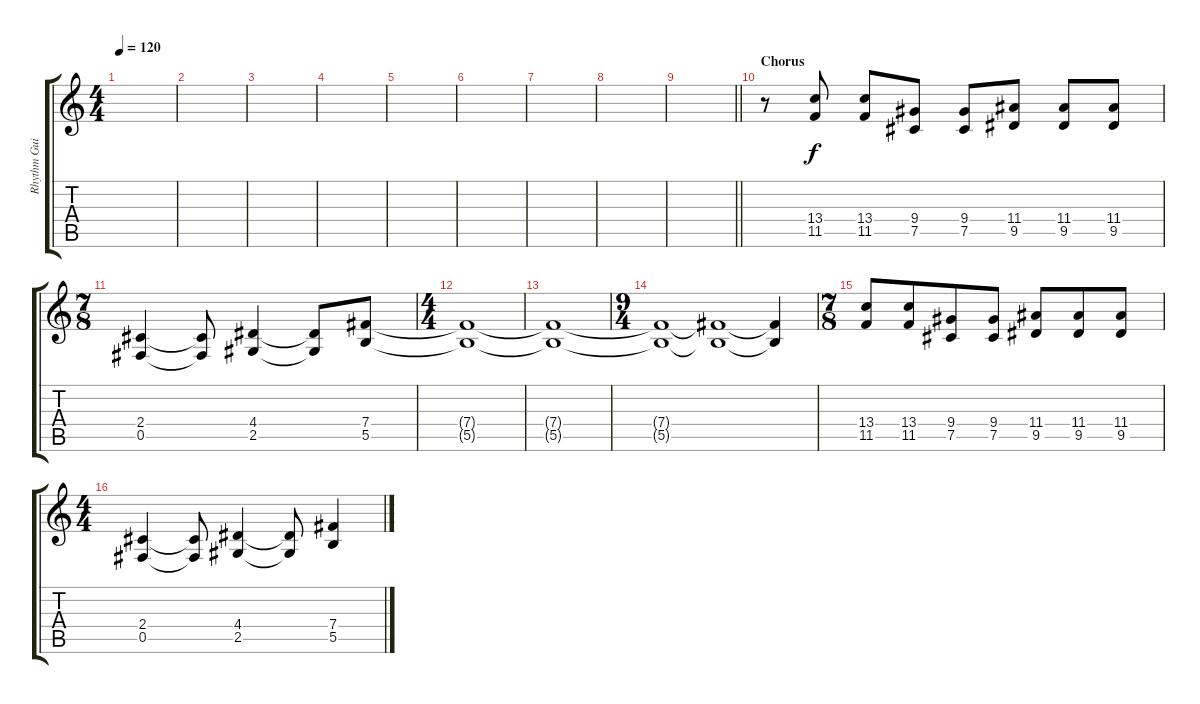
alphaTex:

\track ("Rhythm Guitar" "Rhythm Gui") {instrument distortionguitar}
\staff {score tabs}
\tuning (Db4 Ab3 E3 B2 Gb2 Db2) {hide}
\ts (4 4)
\tempo 120
\clef g2
\ks c
|
|
|
|
|
|
|
|
\barLineRight lightlight
|
\section ("" "Chorus")
r.8{volume 10} (13.4 11.5).8 (13.4 11.5).8 (9.4 7.5).8 (9.4 7.5).8 (11.4 9.5).8 (11.4 9.5).8 (11.4 9.5).8 |
\ts (7 8)
(2.4 0.5).4 (2.4{t} 0.5{t}).8 (4.4 2.5).4 (4.4{t} 2.5{t}).8 (7.4 5.5).8 |
\ts (4 4)
(7.4{t} 5.5{t}).1 |
(7.4{t} 5.5{t}).1 |
\ts (9 4)
(7.4{t} 5.5{t}).1 (7.4{t} 5.5{t}).1 (7.4{t} 5.5{t}).4 |
\ts (7 8)
(13.4 11.5).8 (13.4 11.5).8 (9.4 7.5).8 (9.4 7.5).8 (11.4 9.5).8 (11.4 9.5).8 (11.4 9.5).8 |
\ts (4 4)
(2.4 0.5).4{volume 2} (2.4{t} 0.5{t}).8 (4.4 2.5).4 (4.4{t} 2.5{t}).8 (7.4 5.5).4
